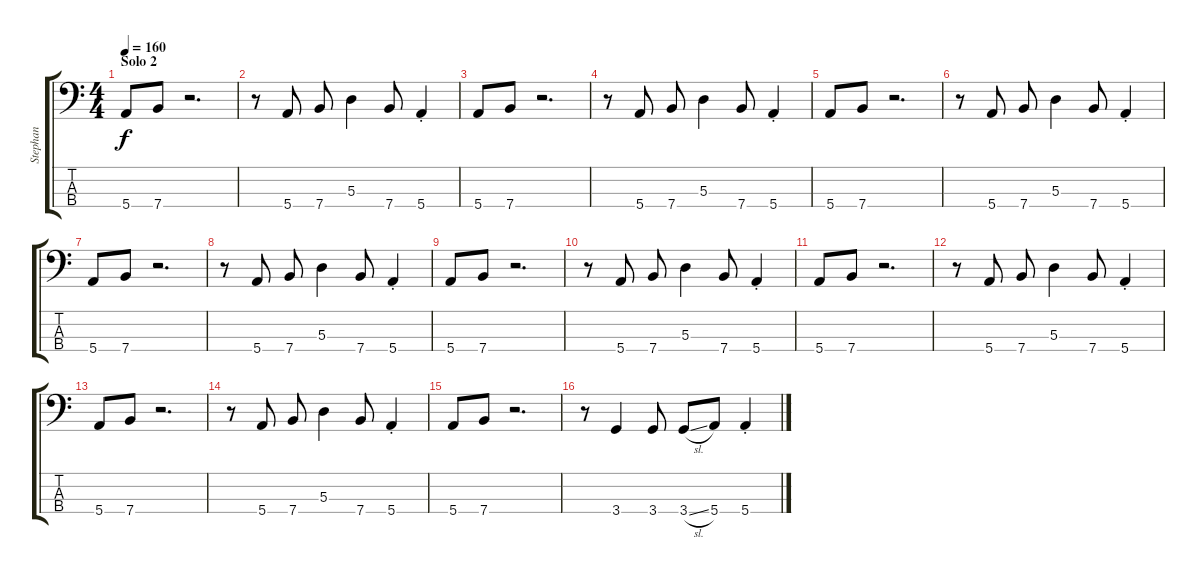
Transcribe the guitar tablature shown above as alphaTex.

\track ("Stephan" "Stephan") {instrument electricbasspick}
\staff {score tabs}
\tuning (G2 D2 A1 E1) {hide}
\ts (4 4)
\section ("" "Solo 2")
\tempo 160
\clef f4
\ks c
5.4.8{dy f} 7.4.8 r.2{d} |
r.8 5.4.8 7.4.8 5.3.4 7.4.8 5.4{st}.4 |
5.4.8 7.4.8 r.2{d} |
r.8 5.4.8 7.4.8 5.3.4 7.4.8 5.4{st}.4 |
5.4.8 7.4.8 r.2{d} |
r.8 5.4.8 7.4.8 5.3.4 7.4.8 5.4{st}.4 |
5.4.8 7.4.8 r.2{d} |
r.8 5.4.8 7.4.8 5.3.4 7.4.8 5.4{st}.4 |
5.4.8 7.4.8 r.2{d} |
r.8 5.4.8 7.4.8 5.3.4 7.4.8 5.4{st}.4 |
5.4.8 7.4.8 r.2{d} |
r.8 5.4.8 7.4.8 5.3.4 7.4.8 5.4{st}.4 |
5.4.8 7.4.8 r.2{d} |
r.8 5.4.8 7.4.8 5.3.4 7.4.8 5.4{st}.4 |
5.4.8 7.4.8 r.2{d} |
r.8 3.4.4 3.4.8 3.4{sl}.8 5.4.8 5.4{st}.4
